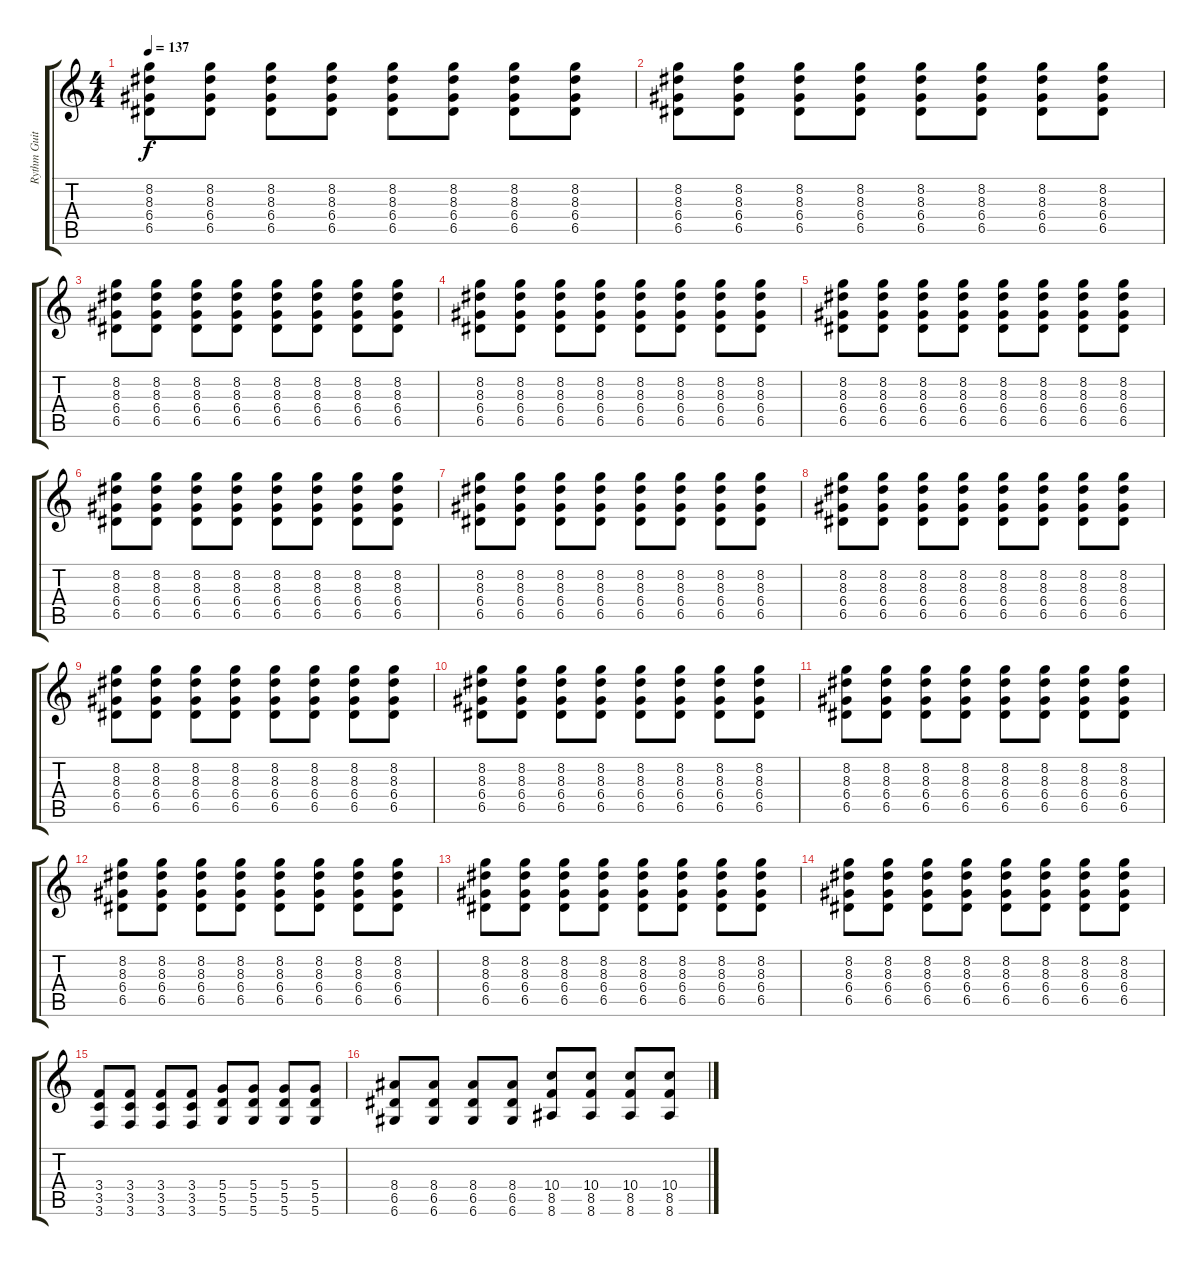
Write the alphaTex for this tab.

\track ("Rythm Guitar" "Rythm Guit") {instrument acousticguitarsteel}
\staff {score tabs}
\tuning (E4 B3 G3 D3 A2 D2) {hide}
\ts (4 4)
\tempo 137
\clef g2
\ks c
(8.2 8.3 6.4 6.5).8{dy f} (8.2 8.3 6.4 6.5).8 (8.2 8.3 6.4 6.5).8 (8.2 8.3 6.4 6.5).8 (8.2 8.3 6.4 6.5).8 (8.2 8.3 6.4 6.5).8 (8.2 8.3 6.4 6.5).8 (8.2 8.3 6.4 6.5).8 |
(8.2 8.3 6.4 6.5).8 (8.2 8.3 6.4 6.5).8 (8.2 8.3 6.4 6.5).8 (8.2 8.3 6.4 6.5).8 (8.2 8.3 6.4 6.5).8 (8.2 8.3 6.4 6.5).8 (8.2 8.3 6.4 6.5).8 (8.2 8.3 6.4 6.5).8 |
(8.2 8.3 6.4 6.5).8 (8.2 8.3 6.4 6.5).8 (8.2 8.3 6.4 6.5).8 (8.2 8.3 6.4 6.5).8 (8.2 8.3 6.4 6.5).8 (8.2 8.3 6.4 6.5).8 (8.2 8.3 6.4 6.5).8 (8.2 8.3 6.4 6.5).8 |
(8.2 8.3 6.4 6.5).8 (8.2 8.3 6.4 6.5).8 (8.2 8.3 6.4 6.5).8 (8.2 8.3 6.4 6.5).8 (8.2 8.3 6.4 6.5).8 (8.2 8.3 6.4 6.5).8 (8.2 8.3 6.4 6.5).8 (8.2 8.3 6.4 6.5).8 |
(8.2 8.3 6.4 6.5).8 (8.2 8.3 6.4 6.5).8 (8.2 8.3 6.4 6.5).8 (8.2 8.3 6.4 6.5).8 (8.2 8.3 6.4 6.5).8 (8.2 8.3 6.4 6.5).8 (8.2 8.3 6.4 6.5).8 (8.2 8.3 6.4 6.5).8 |
(8.2 8.3 6.4 6.5).8 (8.2 8.3 6.4 6.5).8 (8.2 8.3 6.4 6.5).8 (8.2 8.3 6.4 6.5).8 (8.2 8.3 6.4 6.5).8 (8.2 8.3 6.4 6.5).8 (8.2 8.3 6.4 6.5).8 (8.2 8.3 6.4 6.5).8 |
(8.2 8.3 6.4 6.5).8 (8.2 8.3 6.4 6.5).8 (8.2 8.3 6.4 6.5).8 (8.2 8.3 6.4 6.5).8 (8.2 8.3 6.4 6.5).8 (8.2 8.3 6.4 6.5).8 (8.2 8.3 6.4 6.5).8 (8.2 8.3 6.4 6.5).8 |
(8.2 8.3 6.4 6.5).8 (8.2 8.3 6.4 6.5).8 (8.2 8.3 6.4 6.5).8 (8.2 8.3 6.4 6.5).8 (8.2 8.3 6.4 6.5).8 (8.2 8.3 6.4 6.5).8 (8.2 8.3 6.4 6.5).8 (8.2 8.3 6.4 6.5).8 |
(8.2 8.3 6.4 6.5).8 (8.2 8.3 6.4 6.5).8 (8.2 8.3 6.4 6.5).8 (8.2 8.3 6.4 6.5).8 (8.2 8.3 6.4 6.5).8 (8.2 8.3 6.4 6.5).8 (8.2 8.3 6.4 6.5).8 (8.2 8.3 6.4 6.5).8 |
(8.2 8.3 6.4 6.5).8 (8.2 8.3 6.4 6.5).8 (8.2 8.3 6.4 6.5).8 (8.2 8.3 6.4 6.5).8 (8.2 8.3 6.4 6.5).8 (8.2 8.3 6.4 6.5).8 (8.2 8.3 6.4 6.5).8 (8.2 8.3 6.4 6.5).8 |
(8.2 8.3 6.4 6.5).8 (8.2 8.3 6.4 6.5).8 (8.2 8.3 6.4 6.5).8 (8.2 8.3 6.4 6.5).8 (8.2 8.3 6.4 6.5).8 (8.2 8.3 6.4 6.5).8 (8.2 8.3 6.4 6.5).8 (8.2 8.3 6.4 6.5).8 |
(8.2 8.3 6.4 6.5).8 (8.2 8.3 6.4 6.5).8 (8.2 8.3 6.4 6.5).8 (8.2 8.3 6.4 6.5).8 (8.2 8.3 6.4 6.5).8 (8.2 8.3 6.4 6.5).8 (8.2 8.3 6.4 6.5).8 (8.2 8.3 6.4 6.5).8 |
(8.2 8.3 6.4 6.5).8 (8.2 8.3 6.4 6.5).8 (8.2 8.3 6.4 6.5).8 (8.2 8.3 6.4 6.5).8 (8.2 8.3 6.4 6.5).8 (8.2 8.3 6.4 6.5).8 (8.2 8.3 6.4 6.5).8 (8.2 8.3 6.4 6.5).8 |
(8.2 8.3 6.4 6.5).8 (8.2 8.3 6.4 6.5).8 (8.2 8.3 6.4 6.5).8 (8.2 8.3 6.4 6.5).8 (8.2 8.3 6.4 6.5).8 (8.2 8.3 6.4 6.5).8 (8.2 8.3 6.4 6.5).8 (8.2 8.3 6.4 6.5).8 |
(3.4 3.5 3.6).8 (3.4 3.5 3.6).8 (3.4 3.5 3.6).8 (3.4 3.5 3.6).8 (5.4 5.5 5.6).8 (5.4 5.5 5.6).8 (5.4 5.5 5.6).8 (5.4 5.5 5.6).8 |
(8.4 6.5 6.6).8 (8.4 6.5 6.6).8 (8.4 6.5 6.6).8 (8.4 6.5 6.6).8 (10.4 8.5 8.6).8 (10.4 8.5 8.6).8 (10.4 8.5 8.6).8 (10.4 8.5 8.6).8
